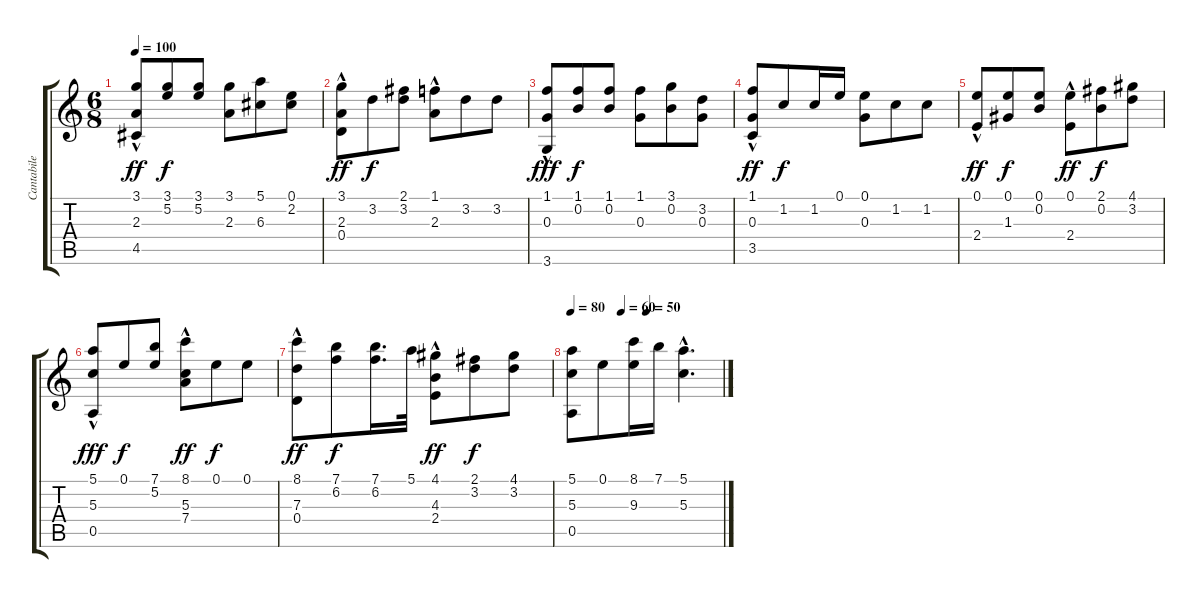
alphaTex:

\track ("Cantabile" "Cantabile") {instrument acousticguitarnylon}
\staff {score tabs}
\tuning (E4 B3 G3 D3 A2 E2) {hide}
\ts (6 8)
\tempo 100
\clef g2
\ks c
(3.1 2.3 4.5{hac}).8{dy ff} (3.1 5.2).8{dy f} (3.1 5.2).8 (3.1 2.3).8 (5.1 6.3).8 (0.1 2.2).8 |
(3.1 2.3 0.4{hac}).8{dy ff} 3.2.8{dy f} (2.1 3.2).8 (1.1{hac} 2.3).8 3.2.8 3.2.8 |
(1.1 0.3 3.6{hac}).8{dy fff} (1.1 0.2).8{dy f} (1.1 0.2).8 (1.1 0.3).8 (3.1 0.2).8 (3.2 0.3).8 |
(1.1 0.3 3.5{hac}).8{dy ff} 1.2.8{dy f} 1.2.16 0.1.16 (0.1 0.3).8 1.2.8 1.2.8 |
(0.1 2.4{hac}).8{dy ff} (0.1 1.3).8{dy f} (0.1 0.2).8 (0.1 2.4{hac}).8{dy ff} (2.1 0.2).8{dy f} (4.1 3.2).8 |
(5.1 5.3 0.5{hac}).8{dy fff} 0.1.8{dy f} (7.1 5.2).8 (8.1{hac} 5.3 7.4{hac}).8{dy ff} 0.1.8{dy f} 0.1.8 |
(8.1 7.3 0.4{hac}).8{dy ff} (7.1 6.2).8{dy f} (7.1 6.2).16{d} 5.1.32 (4.1 4.3 2.4{hac}).8{dy ff} (2.1 3.2).8{dy f} (4.1 3.2).8 |
\tempo 80
\tempo (60 0.3333333333333333)
\tempo (50 0.5)
(5.1 5.3 0.5).8 0.1.8 (8.1 9.3).16 7.1.16 (5.1{hac} 5.3{hac}).4{d}
